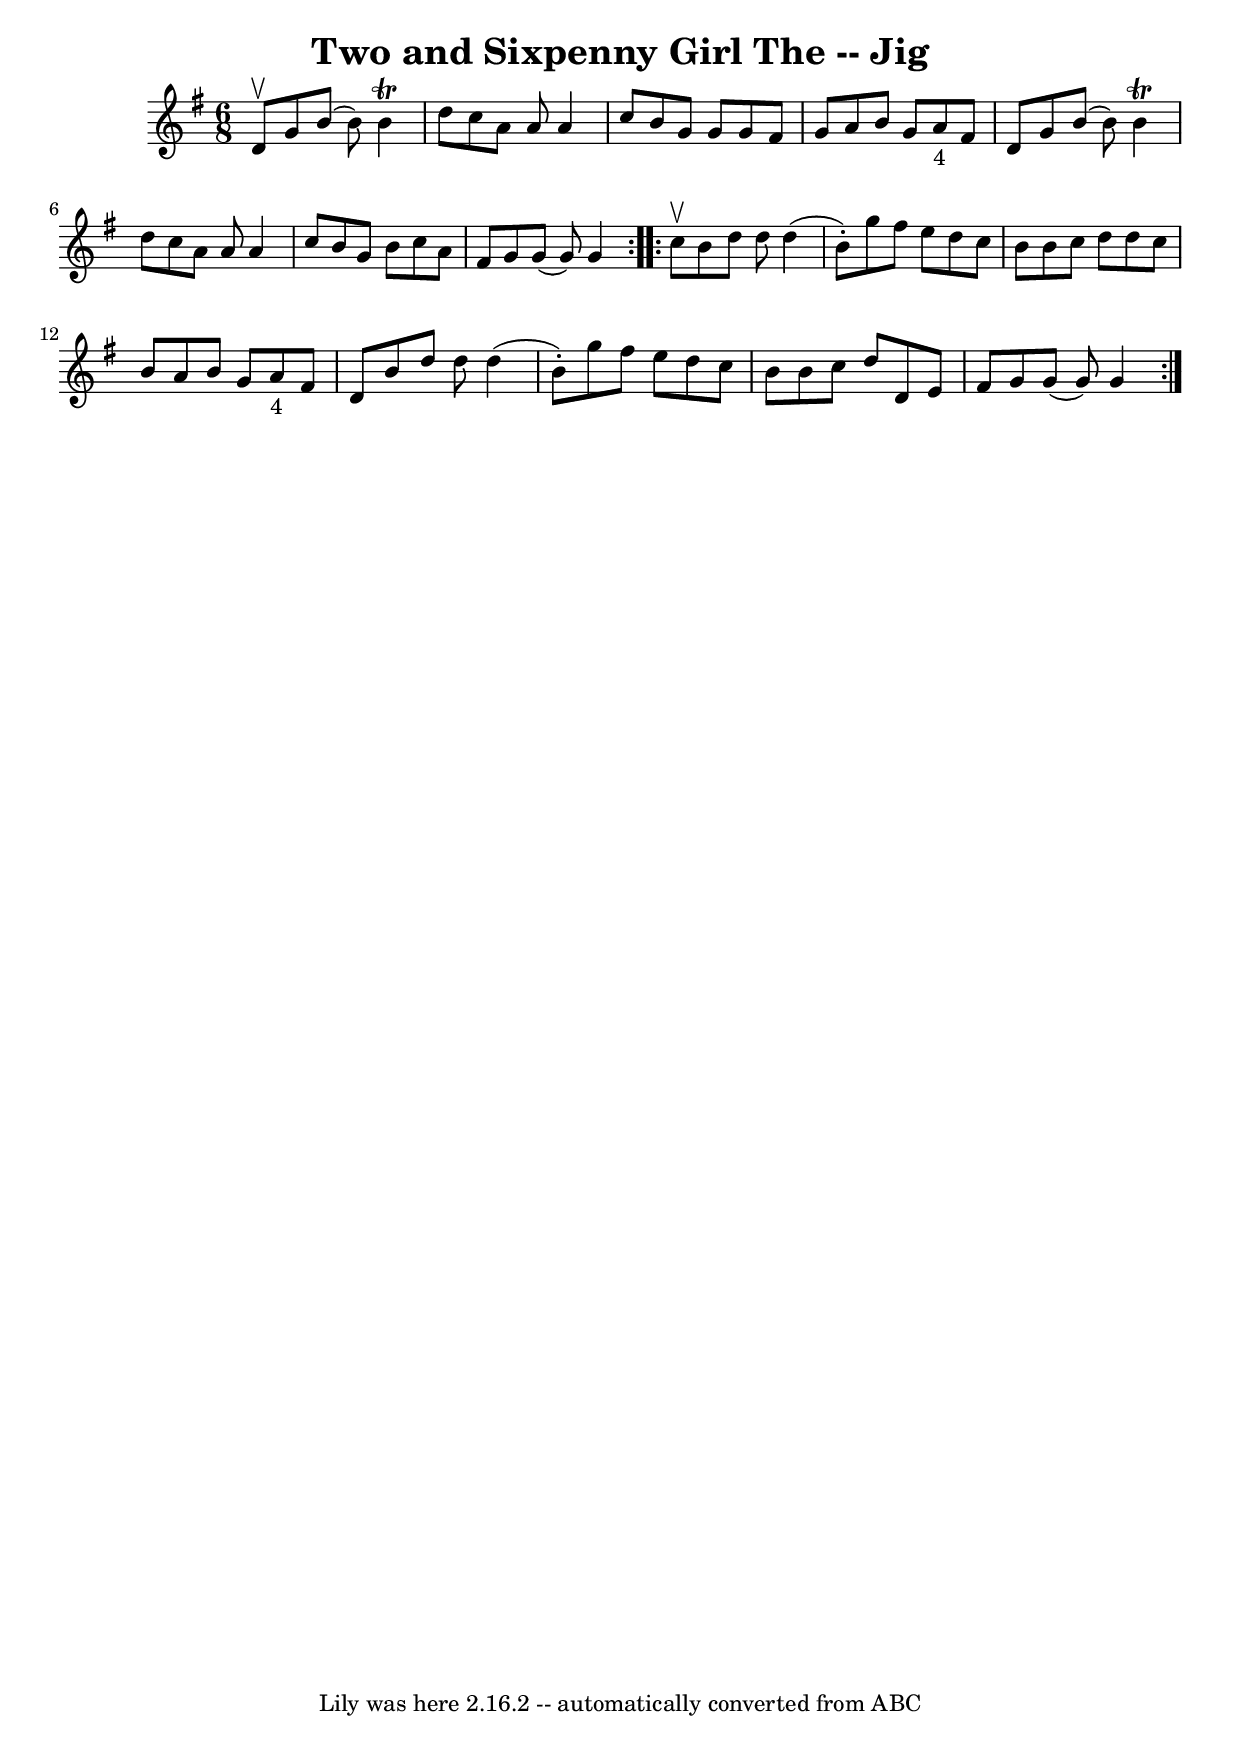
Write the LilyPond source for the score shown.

\version "2.7.40"
\include "Mammoth.ily"
\header {
	%% book = "Ryan's Mammoth Collection"
	crossRefNumber = "1"
	footnotes = ""
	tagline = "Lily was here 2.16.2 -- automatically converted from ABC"
	title = "Two and Sixpenny Girl The -- Jig"
}
voicedefault =  {


\repeat volta 2 {
\time 6/8 
\key g \major d'8^\upbow |
 g'8 b'8 (b'8) b'4 
^\trill d''8  |
 c''8 a'8 a'8 a'4 c''8  |
 b'8    
g'8 g'8 g'8 fis'8 g'8  |
 a'8 b'8 g'8 a'8_"4"   
fis'8 d'8  |
 g'8 b'8 (b'8) b'4^\trill d''8  
|
 c''8 a'8 a'8 a'4 c''8  |
 b'8 g'8 b'8    
c''8 a'8 fis'8  |
 g'8 g'8 (g'8) g'4  
} \repeat volta 2 { c''8^\upbow |
 b'8 d''8 d''8 d''4 (
b'8 -.) |
 g''8 fis''8 e''8 d''8 c''8 b'8  |
   
b'8 c''8 d''8 d''8 c''8 b'8  |
 a'8 b'8 g'8      
a'8_"4" fis'8 d'8  |
 b'8 d''8 d''8 d''4 (b'8 -.) 
|
 g''8 fis''8 e''8 d''8 c''8 b'8  |
 b'8    
c''8 d''8 d'8 e'8 fis'8  |
 g'8 g'8 (g'8) g'4  } 
  
}

\score{
    <<

	\context Staff="default"
	{
	    \voicedefault 
	}

    >>
	\layout {
	}
	\midi {}
}
